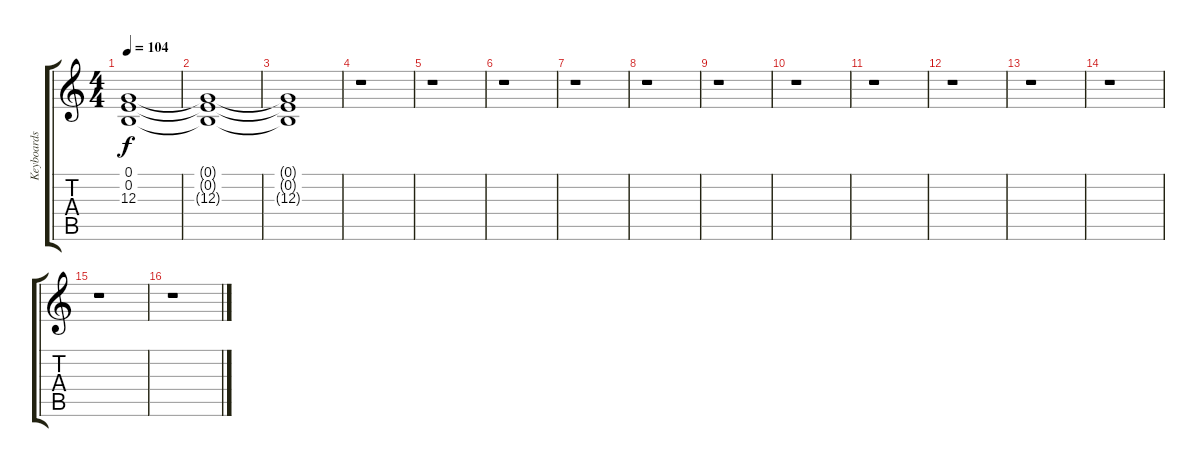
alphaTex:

\track ("Keyboards" "Keyboards") {instrument synthvoice}
\staff {score tabs}
\tuning (E4 B3 G3 D3 A2 E2) {hide}
\ts (4 4)
\tempo 104
\clef g2
\ks c
(0.1{t} 0.2{t} 12.3{t}).1{dy f} |
(0.1{t} 0.2{t} 12.3{t}).1 |
(0.1{t} 0.2{t} 12.3{t}).1 |
r.1 |
r.1 |
r.1 |
r.1 |
r.1 |
r.1 |
r.1 |
r.1 |
r.1 |
r.1 |
r.1 |
r.1 |
r.1
